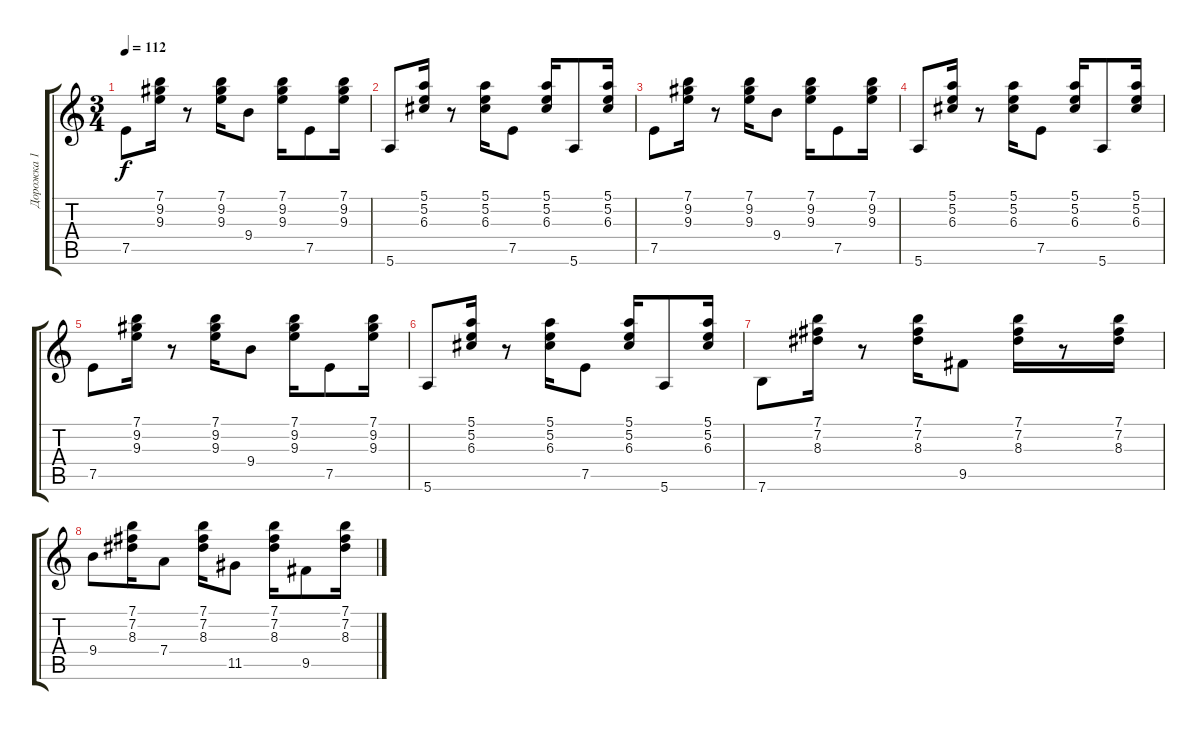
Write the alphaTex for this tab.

\track ("Дорожка 1" "Дорожка 1") {instrument acousticguitarnylon}
\staff {score tabs}
\tuning (E4 B3 G3 D3 A2 E2) {hide}
\ts (3 4)
\tempo 112
\clef g2
\ks c
7.5.8{dy f} (7.1 9.2 9.3).16 r.8 (7.1 9.2 9.3).16 9.4.8 (7.1 9.2 9.3).16 7.5.8 (7.1 9.2 9.3).16 |
5.6.8 (5.1 5.2 6.3).16 r.8 (5.1 5.2 6.3).16 7.5.8 (5.1 5.2 6.3).16 5.6.8 (5.1 5.2 6.3).16 |
7.5.8 (7.1 9.2 9.3).16 r.8 (7.1 9.2 9.3).16 9.4.8 (7.1 9.2 9.3).16 7.5.8 (7.1 9.2 9.3).16 |
5.6.8 (5.1 5.2 6.3).16 r.8 (5.1 5.2 6.3).16 7.5.8 (5.1 5.2 6.3).16 5.6.8 (5.1 5.2 6.3).16 |
7.5.8 (7.1 9.2 9.3).16 r.8 (7.1 9.2 9.3).16 9.4.8 (7.1 9.2 9.3).16 7.5.8 (7.1 9.2 9.3).16 |
5.6.8 (5.1 5.2 6.3).16 r.8 (5.1 5.2 6.3).16 7.5.8 (5.1 5.2 6.3).16 5.6.8 (5.1 5.2 6.3).16 |
7.6.8 (7.1 7.2 8.3).16 r.8 (7.1 7.2 8.3).16 9.5.8 (7.1 7.2 8.3).16 r.8 (7.1 7.2 8.3).16 |
9.4.8 (7.1 7.2 8.3).16 7.4.8 (7.1 7.2 8.3).16 11.5.8 (7.1 7.2 8.3).16 9.5.8 (7.1 7.2 8.3).16
